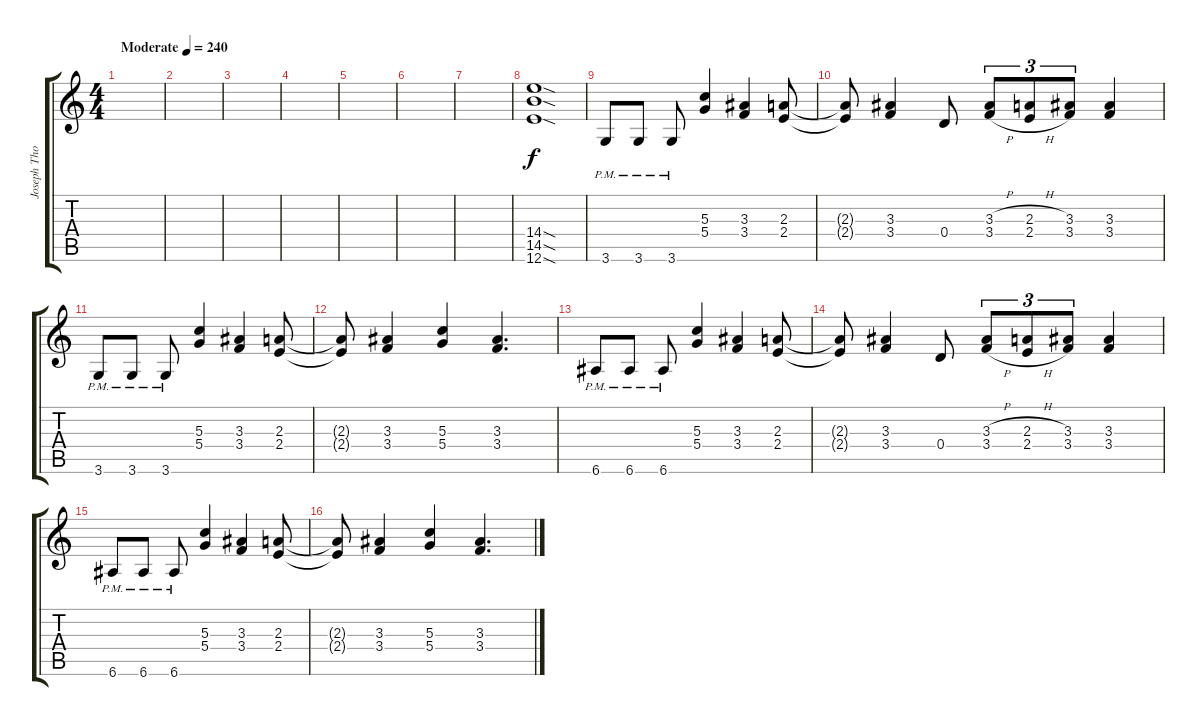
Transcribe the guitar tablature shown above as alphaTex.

\track ("Joseph Tholl" "Joseph Tho") {instrument overdrivenguitar}
\staff {score tabs}
\tuning (E4 B3 G3 D3 A2 E2) {hide}
\ts (4 4)
\tempo (240 "Moderate")
\clef g2
\ks c
|
|
|
|
|
|
|
(14.4{sod} 14.5{sod} 12.6{sod}).1 |
3.6{pm}.8 3.6{pm}.8 3.6{pm}.8 (5.3 5.4).4 (3.3 3.4).4 (2.3 2.4).8 |
(2.3{t} 2.4{t}).8 (3.3 3.4).4 0.4.8 (3.3{h} 3.4{h}).8{tu (3 2)} (2.3{h} 2.4{h}).8{tu (3 2)} (3.3 3.4).8{tu (3 2)} (3.3 3.4).4 |
3.6{pm}.8 3.6{pm}.8 3.6{pm}.8 (5.3 5.4).4 (3.3 3.4).4 (2.3 2.4).8 |
(2.3{t} 2.4{t}).8 (3.3 3.4).4 (5.3 5.4).4 (3.3 3.4).4{d} |
6.6{pm}.8 6.6{pm}.8 6.6{pm}.8 (5.3 5.4).4 (3.3 3.4).4 (2.3 2.4).8 |
(2.3{t} 2.4{t}).8 (3.3 3.4).4 0.4.8 (3.3{h} 3.4{h}).8{tu (3 2)} (2.3{h} 2.4{h}).8{tu (3 2)} (3.3 3.4).8{tu (3 2)} (3.3 3.4).4 |
6.6{pm}.8 6.6{pm}.8 6.6{pm}.8 (5.3 5.4).4 (3.3 3.4).4 (2.3 2.4).8 |
(2.3{t} 2.4{t}).8 (3.3 3.4).4 (5.3 5.4).4 (3.3 3.4).4{d}
